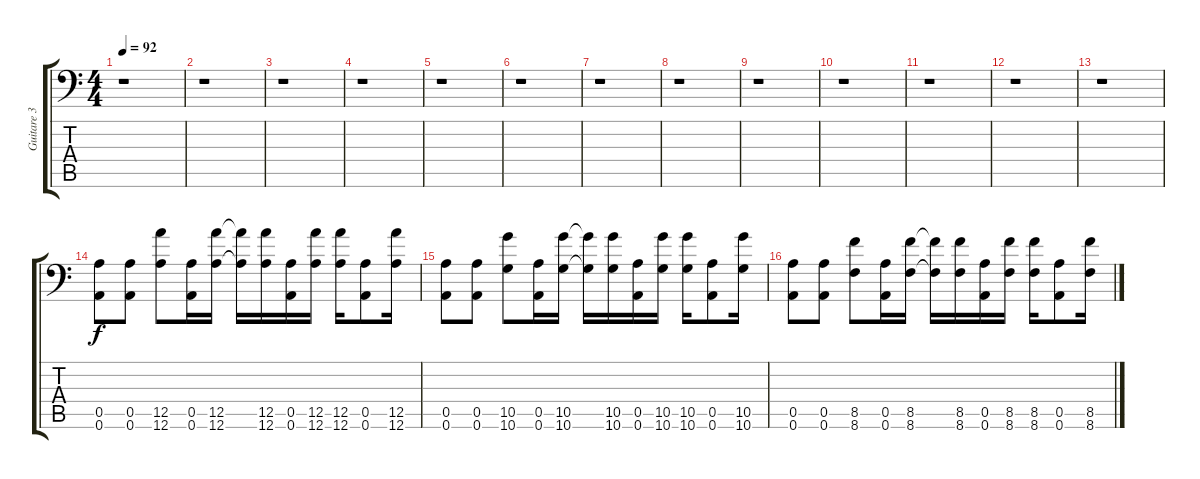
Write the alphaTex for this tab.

\track ("Guitare 3" "Guitare 3") {instrument overdrivenguitar}
\staff {score tabs}
\tuning (E4 B3 G3 D3 A2 A1) {hide}
\ts (4 4)
\tempo 92
\clef f4
\ks c
r.1{dy f} |
r.1 |
r.1 |
r.1 |
r.1 |
r.1 |
r.1 |
r.1 |
r.1 |
r.1 |
r.1 |
r.1 |
r.1 |
(0.5 0.6).8 (0.5 0.6).8 (12.5 12.6).8 (0.5 0.6).16 (12.5 12.6).16 (12.5{t} 12.6{t}).16 (12.5 12.6).16 (0.5 0.6).16 (12.5 12.6).16 (12.5 12.6).16 (0.5 0.6).8 (12.5 12.6).16 |
(0.5 0.6).8 (0.5 0.6).8 (10.5 10.6).8 (0.5 0.6).16 (10.5 10.6).16 (10.5{t} 10.6{t}).16 (10.5 10.6).16 (0.5 0.6).16 (10.5 10.6).16 (10.5 10.6).16 (0.5 0.6).8 (10.5 10.6).16 |
(0.5 0.6).8 (0.5 0.6).8 (8.5 8.6).8 (0.5 0.6).16 (8.5 8.6).16 (8.5{t} 8.6{t}).16 (8.5 8.6).16 (0.5 0.6).16 (8.5 8.6).16 (8.5 8.6).16 (0.5 0.6).8 (8.5 8.6).16
